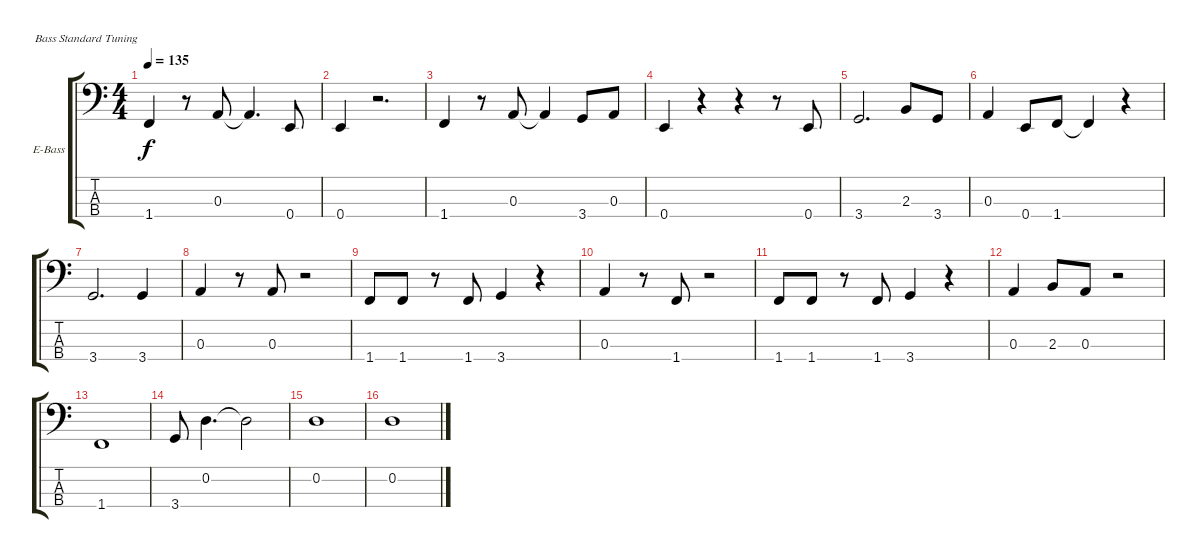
\bracketExtendMode groupsimilarinstruments
\firstSystemTrackNameOrientation horizontal
\otherSystemsTrackNameOrientation horizontal
\track ("Electric Bass" "E-Bass") {instrument electricbassfinger}
\staff {score tabs}
\tuning (G2 D2 A1 E1)
\ts (4 4)
\tempo 135
\clef f4
\scale
0.333333
\ks c
1.4.4{dy f} r.8 0.3.8 0.3{t}.4{d} 0.4.8 |
\scale
0.333333 0.4.4 r.2{d} |
\scale
0.333333 1.4.4 r.8 0.3.8 0.3{t}.4 3.4.8 0.3.8 |
\scale
0.333333 0.4.4 r.4 r.4 r.8 0.4.8 |
\scale
0.333333 3.4.2{d} 2.3.8 3.4.8 |
\scale
0.333333 0.3.4 0.4.8 1.4.8 1.4{t}.4 r.4 |
\scale
0.333333 3.4.2{d} 3.4.4 |
\scale
0.333333 0.3.4 r.8 0.3.8 r.2 |
\scale
0.333333 1.4.8 1.4.8 r.8 1.4.8 3.4.4 r.4 |
\scale
0.333333 0.3.4 r.8 1.4.8 r.2 |
\scale
0.333333 1.4.8 1.4.8 r.8 1.4.8 3.4.4 r.4 |
\scale
0.333333 0.3.4 2.3.8 0.3.8 r.2 |
\scale
0.333333 1.4.1 |
\scale
0.333333 3.4.8 0.2.4{d} 0.2{t}.2 |
\scale
0.333333 0.2.1 |
\scale
0.333333 0.2.1
